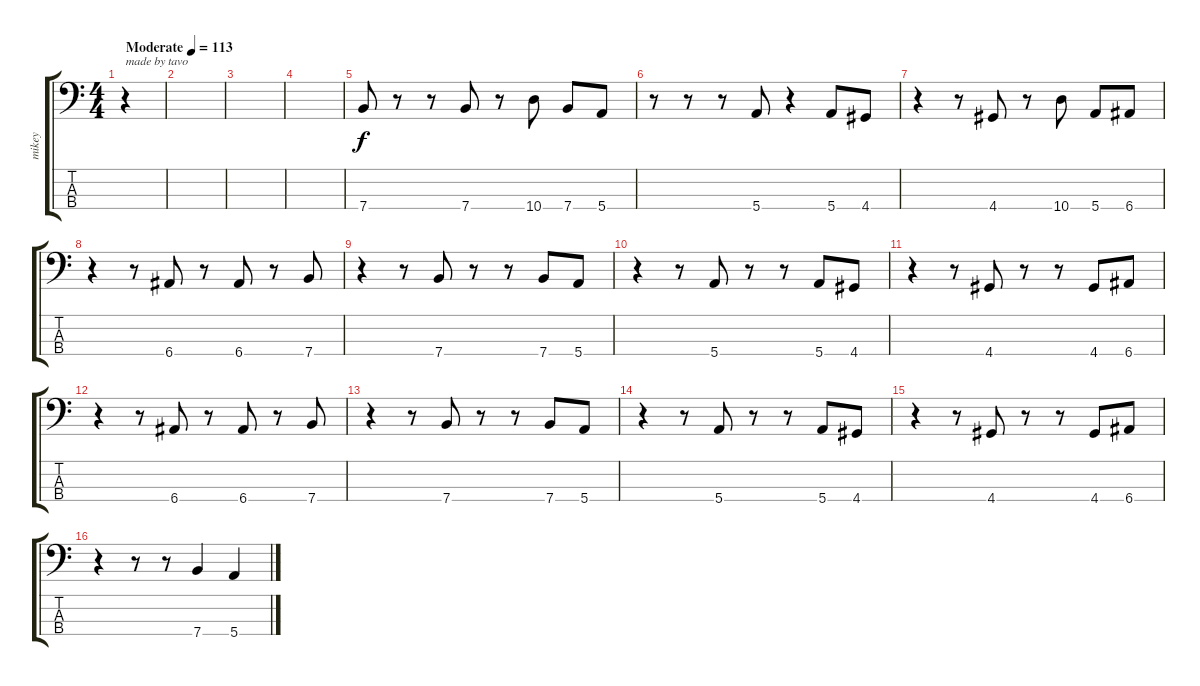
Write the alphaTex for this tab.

\track ("mikey" "mikey") {instrument electricbassfinger}
\staff {score tabs}
\tuning (G2 D2 A1 E1) {hide}
\ts (4 4)
\tempo (113 "Moderate")
\clef f4
\ks c
r.4{txt "made by tavo" dy f instrument electricbassfinger} |
|
|
|
7.4.8 r.8 r.8 7.4.8 r.8 10.4.8 7.4.8 5.4.8 |
r.8 r.8 r.8 5.4.8 r.4 5.4.8 4.4.8 |
r.4 r.8 4.4.8 r.8 10.4.8 5.4.8 6.4.8 |
r.4 r.8 6.4.8 r.8 6.4.8 r.8 7.4.8 |
r.4 r.8 7.4.8 r.8 r.8 7.4.8 5.4.8 |
r.4 r.8 5.4.8 r.8 r.8 5.4.8 4.4.8 |
r.4 r.8 4.4.8 r.8 r.8 4.4.8 6.4.8 |
r.4 r.8 6.4.8 r.8 6.4.8 r.8 7.4.8 |
r.4 r.8 7.4.8 r.8 r.8 7.4.8 5.4.8 |
r.4 r.8 5.4.8 r.8 r.8 5.4.8 4.4.8 |
r.4 r.8 4.4.8 r.8 r.8 4.4.8 6.4.8 |
r.4 r.8 r.8 7.4.4 5.4.4
